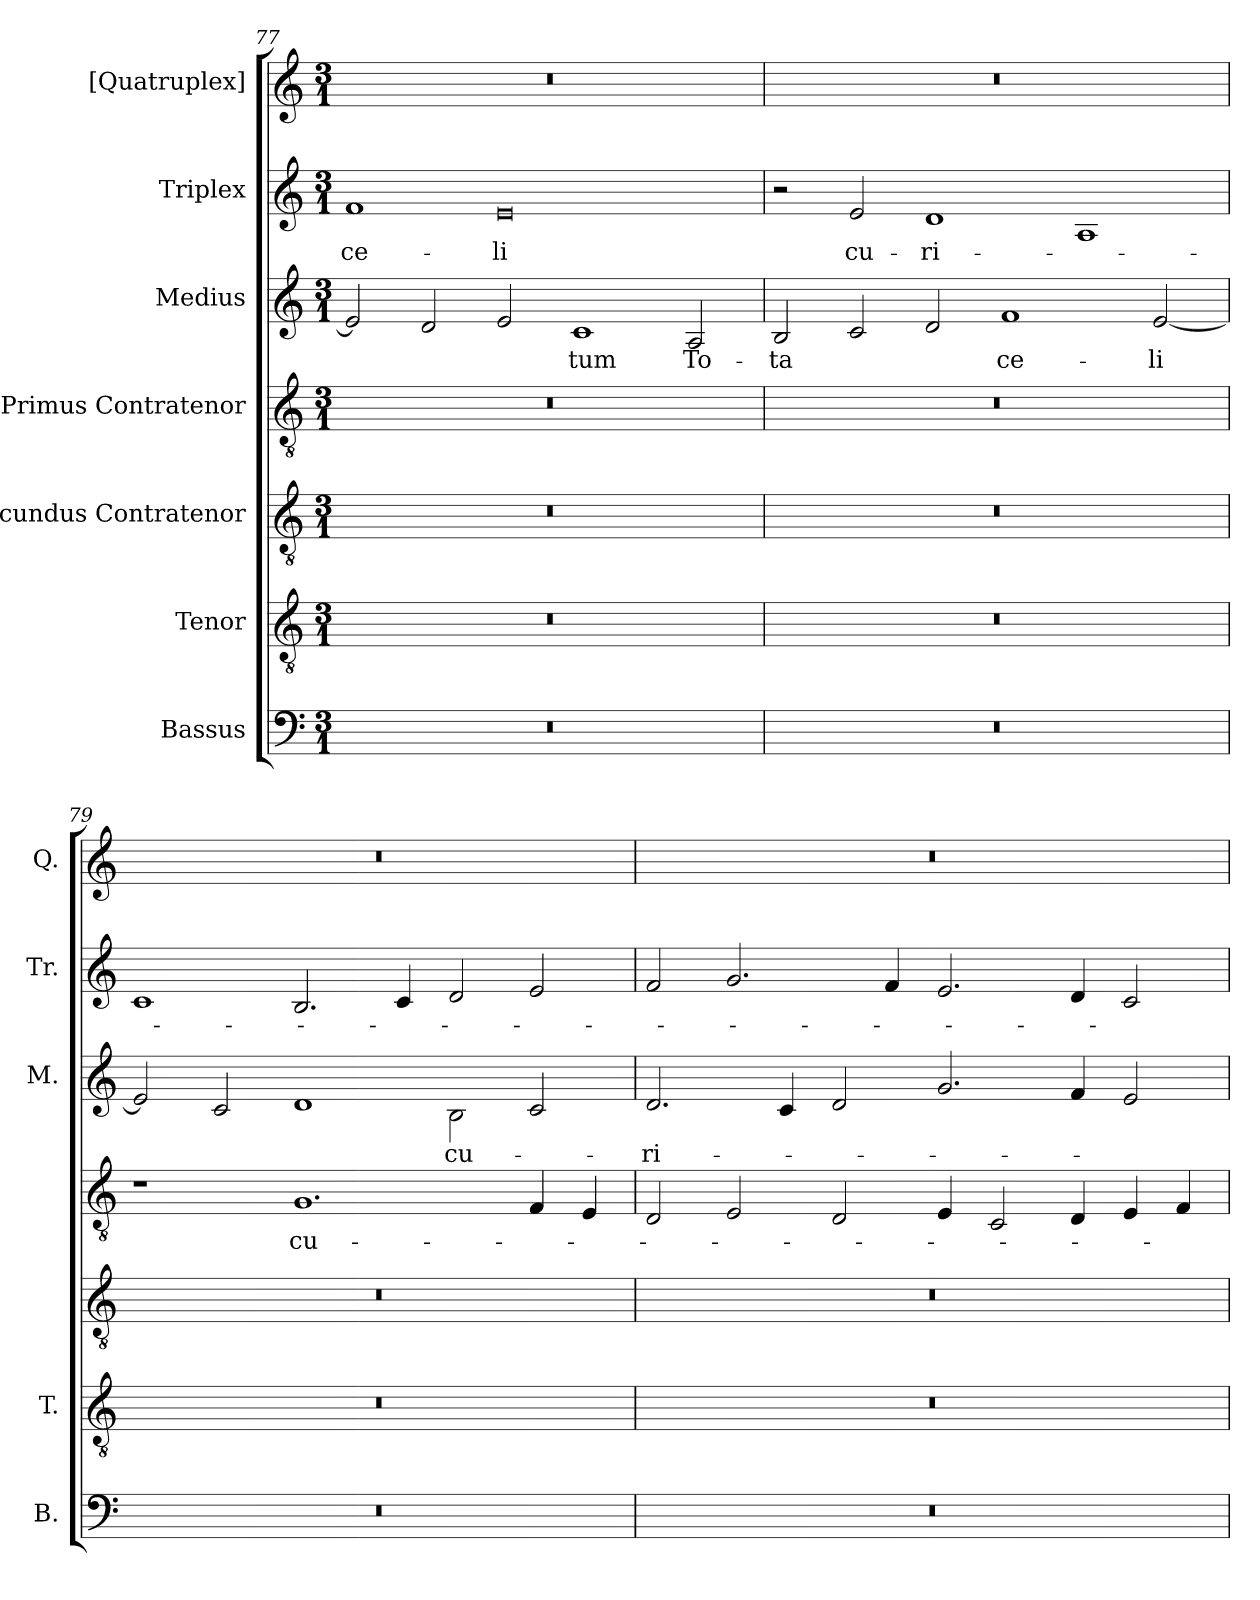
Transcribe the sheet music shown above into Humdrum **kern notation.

**kern	**kern	**kern	**kern	**text	**kern	**text	**kern	**text	**kern
*part7	*part6	*part5	*part4	*part4	*part3	*part3	*part2	*part2	*part1
*staff7	*staff6	*staff5	*staff4	*staff4	*staff3	*staff3	*staff2	*staff2	*staff1
*I"Bassus	*I"Tenor	*I"Secundus Contratenor	*I"Primus Contratenor	*	*I"Medius	*	*I"Triplex	*	*I"[Quatruplex]
*I'B.	*I'T.	*	*	*	*I'M.	*	*I'Tr.	*	*I'Q.
*clefF4	*clefGv2	*clefGv2	*clefGv2	*	*clefG2	*	*clefG2	*	*clefG2
*	*ITrd7c12	*ITrd7c12	*ITrd7c12	*	*	*	*	*	*
*k[]	*k[]	*k[]	*k[]	*	*k[]	*	*k[]	*	*k[]
*C:	*C:	*C:	*C:	*	*C:	*	*C:	*	*C:
*M3/1	*M3/1	*M3/1	*M3/1	*	*M3/1	*	*M3/1	*	*M3/1
=77	=77	=77	=77	=77	=77	=77	=77	=77	=77
!LO:N:vis=1	!LO:N:vis=1	!LO:N:vis=1	!LO:N:vis=1	!	!	!	!	!	!
!	!	!	!	!	!	!	!	!LO:LY:b:color=#000000	!LO:N:vis=1
0.r	0.r	0.r	0.r	.	2ei/]	.	1fi	ce-	0.r
.	.	.	.	.	2di/	.	.	.	.
!	!	!	!	!	!	!	!	!LO:LY:b:color=#000000	!
.	.	.	.	.	2ei/	.	0ei	-li	.
!	!	!	!	!	!	!LO:LY:b:color=#000000	!	!	!
.	.	.	.	.	1ci	-tum	.	.	.
!	!	!	!	!	!	!LO:LY:b:color=#000000	!	!	!
.	.	.	.	.	2Ai/	To-	.	.	.
=78	=78	=78	=78	=78	=78	=78	=78	=78	=78
!LO:N:vis=1	!LO:N:vis=1	!LO:N:vis=1	!LO:N:vis=1	!	!	!	!	!	!
!	!	!	!	!	!	!LO:LY:b:color=#000000	!	!	!LO:N:vis=1
0.r	0.r	0.r	0.r	.	2Bi/	-ta	2r	.	0.r
!	!	!	!	!	!	!	!	!LO:LY:b:color=#000000	!
.	.	.	.	.	2ci/	.	2ei/	cu-	.
!	!	!	!	!	!	!	!	!LO:LY:b:color=#000000	!
.	.	.	.	.	2di/	.	1di	-ri-	.
!	!	!	!	!	!	!LO:LY:b:color=#000000	!	!	!
.	.	.	.	.	1fi	ce-	.	.	.
.	.	.	.	.	.	.	1Ai	.	.
!	!	!	!	!	!	!LO:LY:b:color=#000000	!	!	!
.	.	.	.	.	[<2ei/	-li	.	.	.
!!LO:PB:g=z
=79	=79	=79	=79	=79	=79	=79	=79	=79	=79
!LO:N:vis=1	!LO:N:vis=1	!LO:N:vis=1	!	!	!	!	!	!	!LO:N:vis=1
0.r	0.r	0.r	1r	.	2ei/]	.	1ci	.	0.r
.	.	.	.	.	2ci/	.	.	.	.
!	!	!	!	!LO:LY:b:color=#000000	!	!	!	!	!
.	.	.	1.GGi	cu-	1di	.	2.Bi/	.	.
.	.	.	.	.	.	.	4ci/	.	.
!	!	!	!	!	!	!LO:LY:b:color=#000000	!	!	!
.	.	.	.	.	2Bi\	cu-	2di/	.	.
.	.	.	4FFi/	.	2ci/	.	2ei/	.	.
.	.	.	4EEi/	.	.	.	.	.	.
=80	=80	=80	=80	=80	=80	=80	=80	=80	=80
!LO:N:vis=1	!LO:N:vis=1	!LO:N:vis=1	!	!	!	!	!	!	!
!	!	!	!	!	!	!LO:LY:b:color=#000000	!	!	!LO:N:vis=1
0.r	0.r	0.r	2DDi/	.	2.di/	-ri-	2fi/	.	0.r
.	.	.	2EEi/	.	.	.	2.gi/	.	.
.	.	.	.	.	4ci/	.	.	.	.
.	.	.	2DDi/	.	2di/	.	.	.	.
.	.	.	.	.	.	.	4fi/	.	.
.	.	.	4EEi/	.	2.gi/	.	2.ei/	.	.
.	.	.	2CCi/	.	.	.	.	.	.
.	.	.	4DDi/	.	4fi/	.	4di/	.	.
.	.	.	4EEi/	.	2ei/	.	2ci/	.	.
.	.	.	4FFi/	.	.	.	.	.	.
=	=	=	=	=	=	=	=	=	=
*-	*-	*-	*-	*-	*-	*-	*-	*-	*-
